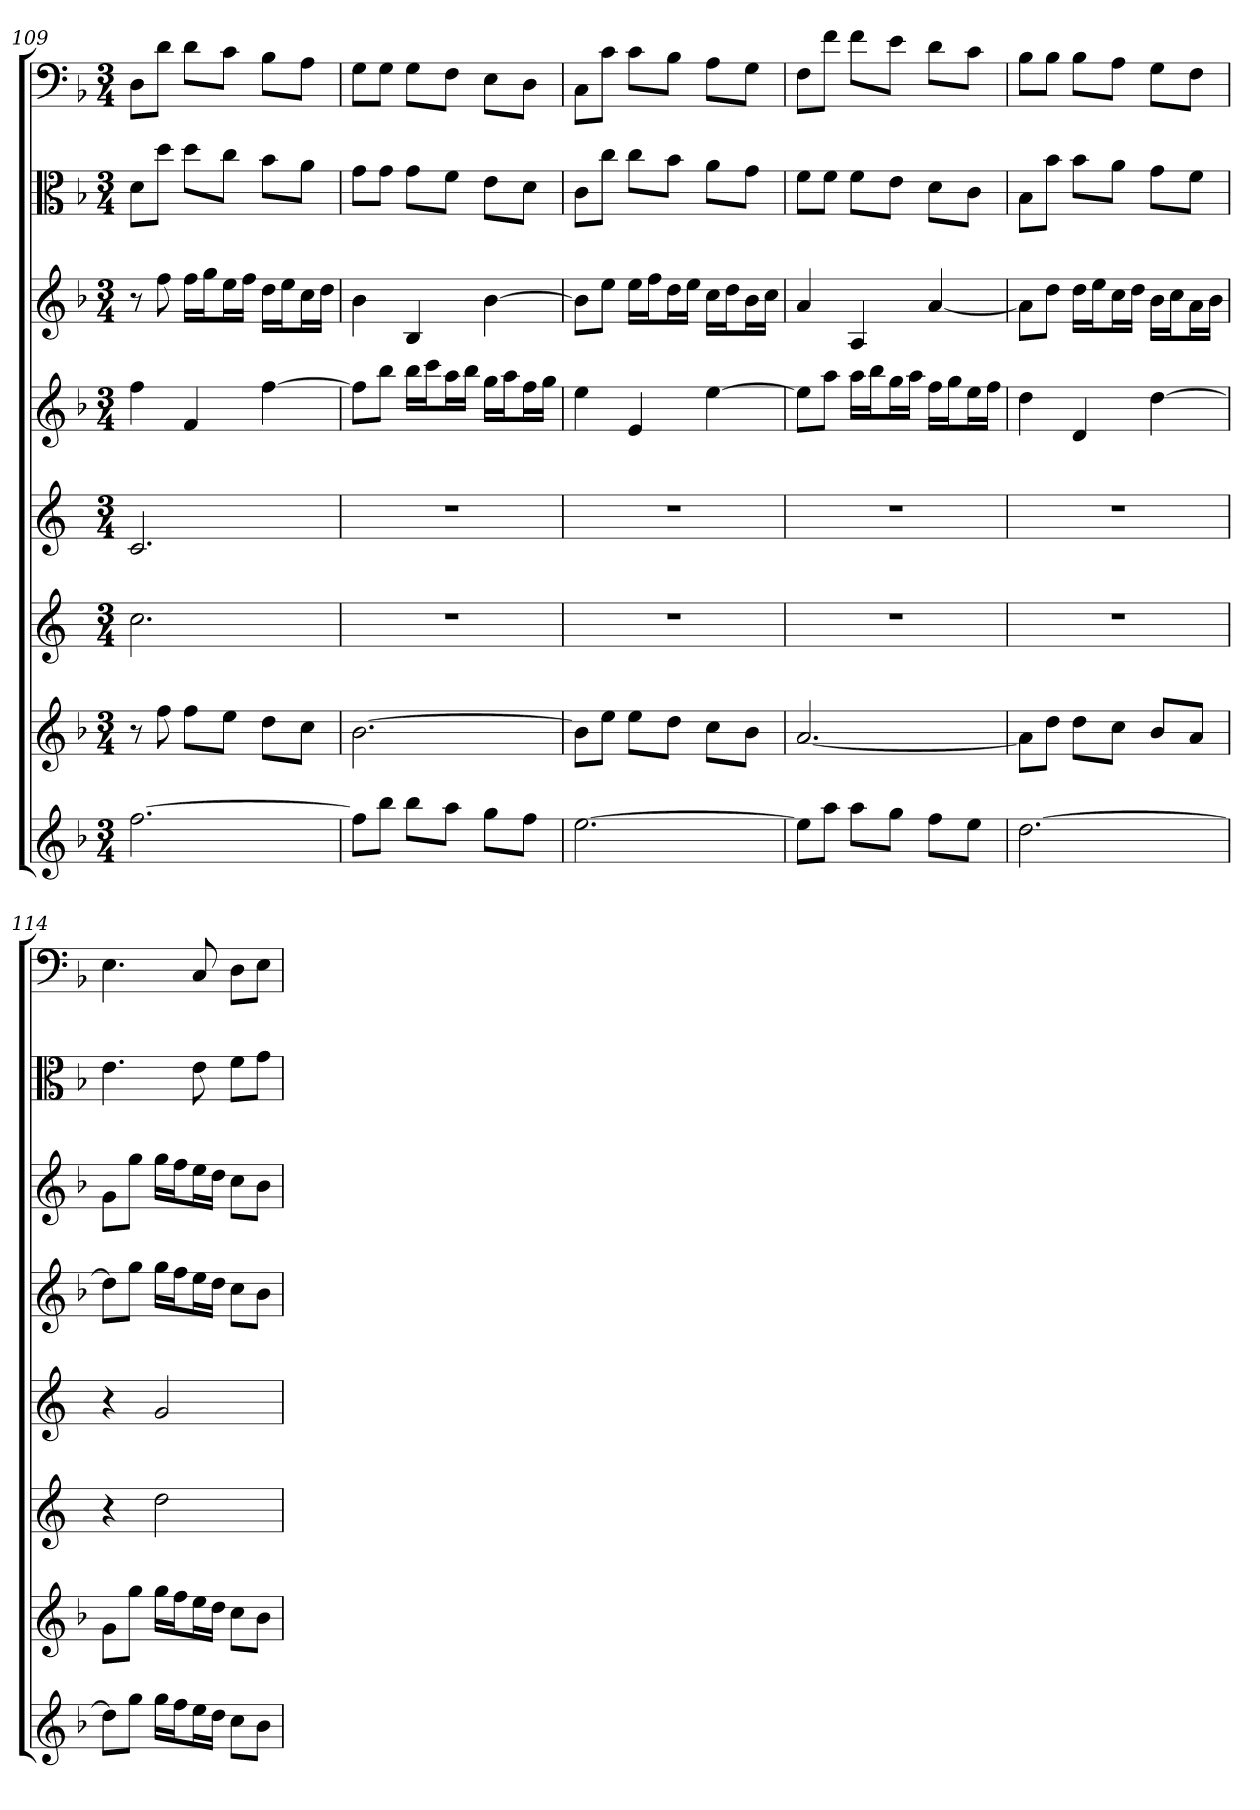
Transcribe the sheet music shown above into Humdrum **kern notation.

**kern	**kern	**kern	**kern	**kern	**kern	**kern	**kern
*part8	*part7	*part6	*part5	*part4	*part3	*part2	*part1
*staff8	*staff7	*staff6	*staff5	*staff4	*staff3	*staff2	*staff1
*	*	*	*	*	*	*clefC3	*clefF4
*k[b-]	*k[b-]	*k[]	*k[]	*k[b-]	*k[b-]	*k[b-]	*k[b-]
*F:	*F:	*	*	*F:	*F:	*F:	*F:
*M3/4	*M3/4	*M3/4	*M3/4	*M3/4	*M3/4	*M3/4	*M3/4
=109	=109	=109	=109	=109	=109	=109	=109
[2.ff	8r	2.cc	2.c	4ff	8r	8d\L	8D\L
.	8ff	.	.	.	8ff	8dd\J	8d\J
.	8ffL	.	.	4f	16ffLL	8dd\L	8d\L
.	.	.	.	.	16ggJ	.	.
.	8eeJ	.	.	.	16eeL	8cc\J	8c\J
.	.	.	.	.	16ffJJ	.	.
.	8ddL	.	.	[4ff	16ddLL	8b-\L	8B-\L
.	.	.	.	.	16eeJ	.	.
.	8ccJ	.	.	.	16ccL	8a\J	8A\J
.	.	.	.	.	16ddJJ	.	.
=110	=110	=110	=110	=110	=110	=110	=110
8ffL]	[2.b-	2.r	2.r	8ffL]	4b-	8g\L	8G\L
8bb-J	.	.	.	8bb-J	.	8g\J	8G\J
8bb-L	.	.	.	16bb-LL	4B-	8g\L	8G\L
.	.	.	.	16cccJ	.	.	.
8aaJ	.	.	.	16aaL	.	8f\J	8F\J
.	.	.	.	16bb-JJ	.	.	.
8ggL	.	.	.	16ggLL	[4b-	8e\L	8E\L
.	.	.	.	16aaJ	.	.	.
8ffJ	.	.	.	16ffL	.	8d\J	8D\J
.	.	.	.	16ggJJ	.	.	.
=111	=111	=111	=111	=111	=111	=111	=111
[2.ee	8b-L]	2.r	2.r	4ee	8b-L]	8c\L	8C\L
.	8eeJ	.	.	.	8eeJ	8cc\J	8c\J
.	8eeL	.	.	4e	16eeLL	8cc\L	8c\L
.	.	.	.	.	16ffJ	.	.
.	8ddJ	.	.	.	16ddL	8b-\J	8B-\J
.	.	.	.	.	16eeJJ	.	.
.	8ccL	.	.	[4ee	16ccLL	8a\L	8A\L
.	.	.	.	.	16ddJ	.	.
.	8b-J	.	.	.	16b-L	8g\J	8G\J
.	.	.	.	.	16ccJJ	.	.
=112	=112	=112	=112	=112	=112	=112	=112
8eeL]	[2.a	2.r	2.r	8eeL]	4a	8f\L	8F\L
8aaJ	.	.	.	8aaJ	.	8f\J	8f\J
8aaL	.	.	.	16aaLL	4A	8f\L	8f\L
.	.	.	.	16bb-J	.	.	.
8ggJ	.	.	.	16ggL	.	8e\J	8e\J
.	.	.	.	16aaJJ	.	.	.
8ffL	.	.	.	16ffLL	[4a	8d\L	8d\L
.	.	.	.	16ggJ	.	.	.
8eeJ	.	.	.	16eeL	.	8c\J	8c\J
.	.	.	.	16ffJJ	.	.	.
=113	=113	=113	=113	=113	=113	=113	=113
[2.dd	8aL]	2.r	2.r	4dd	8aL]	8B-\L	8B-\L
.	8ddJ	.	.	.	8ddJ	8b-\J	8B-\J
.	8ddL	.	.	4d	16ddLL	8b-\L	8B-\L
.	.	.	.	.	16eeJ	.	.
.	8ccJ	.	.	.	16ccL	8a\J	8A\J
.	.	.	.	.	16ddJJ	.	.
.	8b-L	.	.	[4dd	16b-LL	8g\L	8G\L
.	.	.	.	.	16ccJ	.	.
.	8aJ	.	.	.	16aL	8f\J	8F\J
.	.	.	.	.	16b-JJ	.	.
=114	=114	=114	=114	=114	=114	=114	=114
8ddL]	8gL	4r	4r	8ddL]	8gL	4.e	4.E
8ggJ	8ggJ	.	.	8ggJ	8ggJ	.	.
16ggLL	16ggLL	2dd	2g	16ggLL	16ggLL	.	.
16ffJ	16ffJ	.	.	16ffJ	16ffJ	.	.
16eeL	16eeL	.	.	16eeL	16eeL	8e	8C
16ddJJ	16ddJJ	.	.	16ddJJ	16ddJJ	.	.
8ccL	8ccL	.	.	8ccL	8ccL	8f\L	8D\L
8b-J	8b-J	.	.	8b-J	8b-J	8g\J	8E\J
=	=	=	=	=	=	=	=
*-	*-	*-	*-	*-	*-	*-	*-
